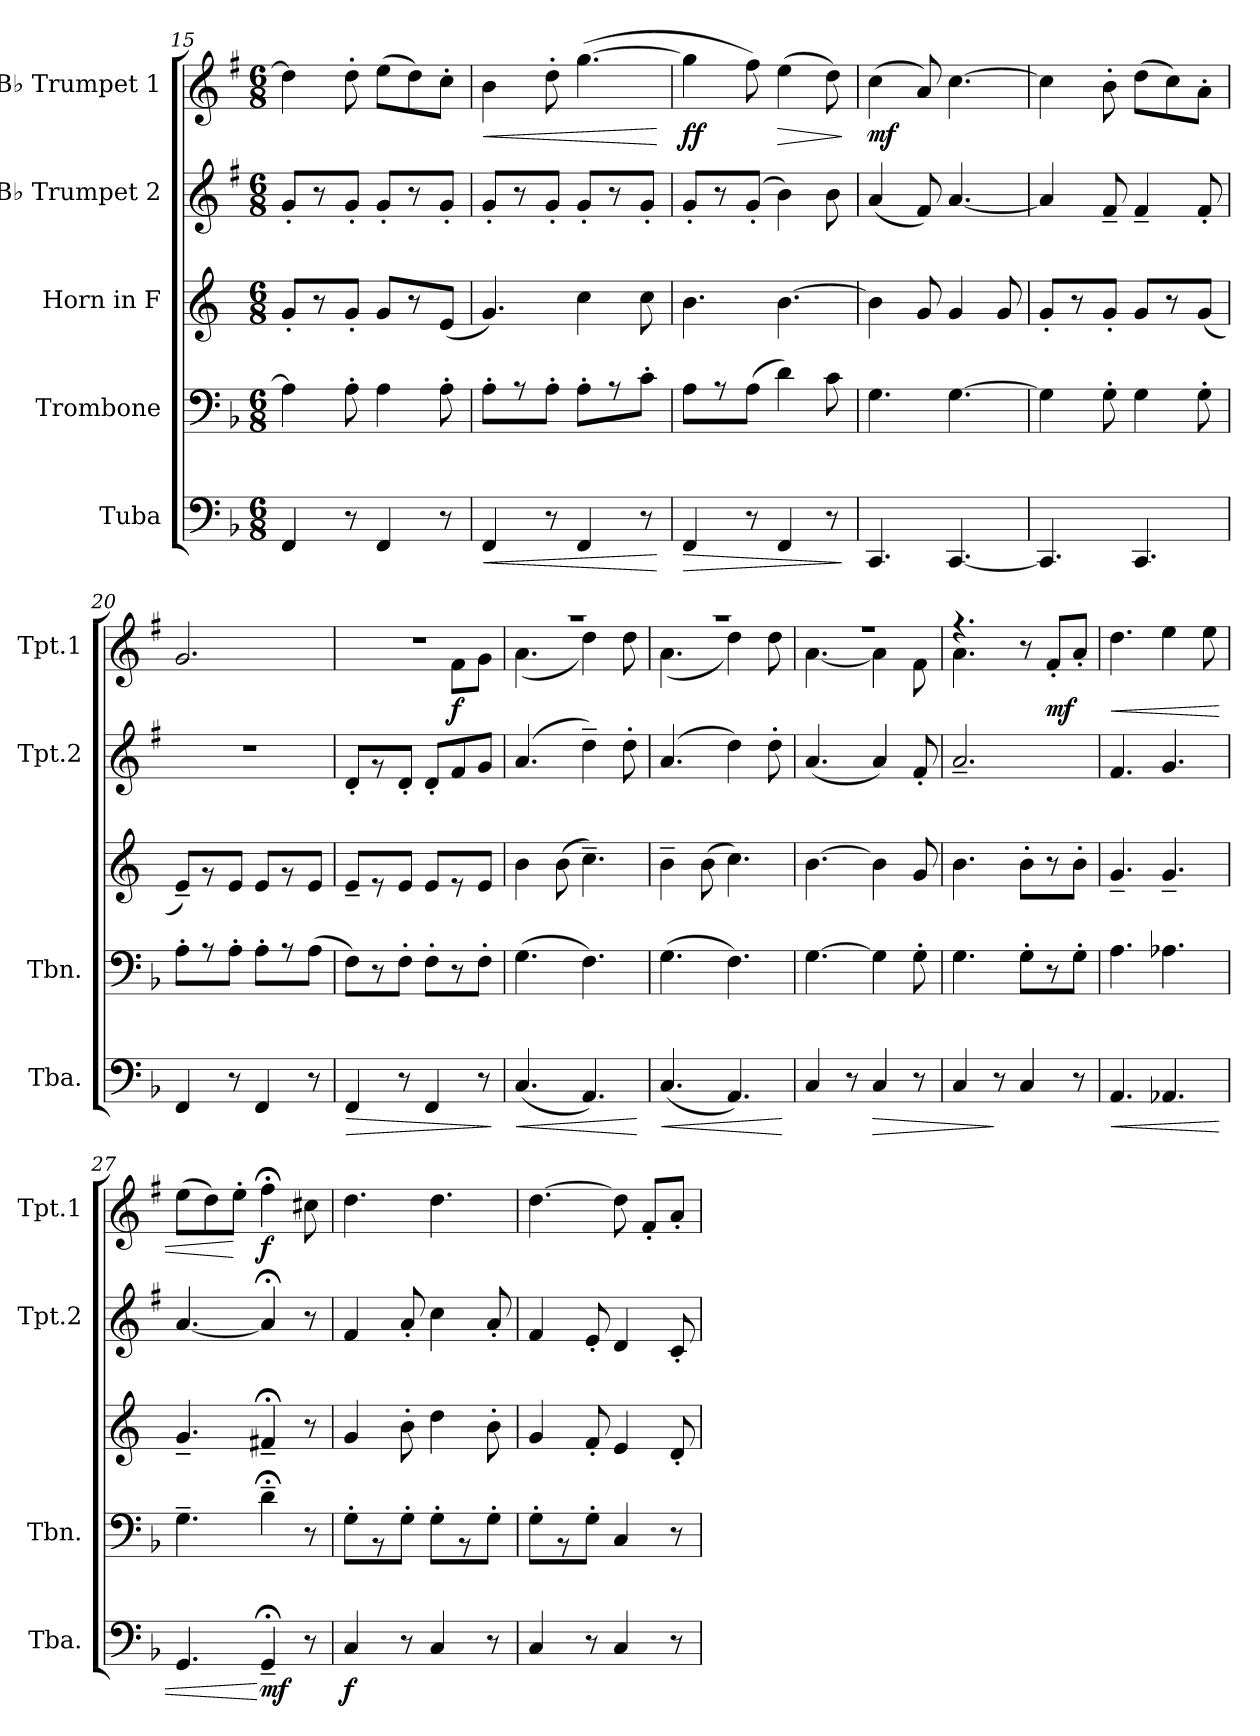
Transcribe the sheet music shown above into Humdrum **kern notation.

**kern	**dynam	**kern	**kern	**kern	**kern	**dynam
*part5	*part5	*part4	*part3	*part2	*part1	*part1
*staff5	*staff5	*staff4	*staff3	*staff2	*staff1	*staff1
*I"Tuba	*	*I"Trombone	*I"Horn in F	*I"B♭ Trumpet 2	*I"B♭ Trumpet 1	*
*I'Tba.	*	*I'Tbn.	*	*I'Tpt.2	*I'Tpt.1	*
*clefF4	*	*clefF4	*clefG2	*clefG2	*clefG2	*
*	*	*	*ITrd4c7	*ITrd1c2	*ITrd1c2	*
*k[b-]	*	*k[b-]	*k[b-]	*k[b-]	*k[b-]	*
*M6/8	*	*M6/8	*M6/8	*M6/8	*M6/8	*
=15	=15	=15	=15	=15	=15	=15
4FF/	.	4A\]	8c'/L	8f'/L	4cc\]	.
.	.	.	8r	8r	.	.
8r	.	8A'\	8c'/J	8f'/J	8cc'\	.
4FF/	.	4A\	8c/L	8f'/L	(8dd\L	.
.	.	.	8r	8r	8cc\)	.
8r	.	8A'\	(8A/J	8f'/J	8b-'\J	.
=16	=16	=16	=16	=16	=16	=16
!	!LO:HP:b	!	!	!	!	!LO:HP:b
4FF/	<	8A'\L	4.c/)	8f'/L	4a\	<
.	.	8r	.	8r	.	.
8r	.	8A'\J	.	8f'/J	8cc'\	.
4FF/	.	8A'\L	4f\	8f'/L	([4.ff\	.
.	.	8r	.	8r	.	.
8r	.	8c'\J	8f\	8f'/J	.	.
.	[	.	.	.	.	[
=17	=17	=17	=17	=17	=17	=17
!	!LO:HP:b	!	!	!	!	!LO:DY:b
4FF/	>	8A\L	4.e\	8f'/L	4ff\]	ff
.	.	8r	.	8r	.	.
8r	.	(8A\J	.	(8f'/J	8ee\)	.
!	!	!	!	!	!	!LO:HP:b
4FF/	.	4d\)	[4.e\	4a\)	(4dd\	>
8r	.	8c\	.	8a\	8cc\)	.
.	]	.	.	.	.	]
!!LO:LB:g=z
=18	=18	=18	=18	=18	=18	=18
!	!	!	!	!	!	!LO:DY:b
4.CC/	.	4.G\	4e\]	(4g/	(4b-\	mf
.	.	.	8c/	8e/)	8g/)	.
[4.CC/	.	[4.G\	4c/	[4.g/	[4.b-\	.
.	.	.	8c/	.	.	.
=19	=19	=19	=19	=19	=19	=19
4.CC/]	.	4G\]	8c'/L	4g/]	4b-\]	.
.	.	.	8r	.	.	.
.	.	8G'\	8c'/J	8e~/	8a'\	.
4.CC/	.	4G\	8c/L	4e~/	(8cc\L	.
.	.	.	8r	.	8b-\)	.
.	.	8G'\	(8c/J	8e'/	8g'\J	.
=20	=20	=20	=20	=20	=20	=20
4FF/	.	8A'\L	8A~/L)	2.r	2.f/	.
.	.	8r	8rg	.	.	.
8r	.	8A'\J	8A/J	.	.	.
4FF/	.	8A'\L	8A/L	.	.	.
.	.	8r	8rg	.	.	.
8r	.	(8A\J	8A/J	.	.	.
=21	=21	=21	=21	=21	=21	=21
!	!LO:HP:b	!	!	!	!	!
*	*	*	*	*	*^	*
4FF/	>	8F\L)	8A~/L	8c'/L	2.r	2ryy	.
.	.	8r	8r	8rg	.	.	.
8r	.	8F'\J	8A/J	8c'/J	.	.	.
4FF/	.	8F'\L	8A/L	8c'/L	.	.	.
!	!	!	!	!	!	!	!LO:DY:b
.	.	8r	8r	8e/	.	8e\L	f
8r	.	8F'\J	8A/J	8f/J	.	8f\J	.
*	*	*	*	*	*v	*v	*
.	]	.	.	.	.	.
=22	=22	=22	=22	=22	=22	=22
!	!LO:HP:b	!	!	!	!	!
*	*	*	*	*	*^	*
(4.C/	<	(4.G\	4e\	(4.g/	2.r	(4.g\	.
.	.	.	(8e\	.	.	.	.
4.AA/)	.	4.F\)	4.f~\)	4cc~\)	.	4cc\)	.
.	.	.	.	8cc'\	.	8cc\	.
*	*	*	*	*	*v	*v	*
.	[	.	.	.	.	.
=23	=23	=23	=23	=23	=23	=23
!	!LO:HP:b	!	!	!	!	!
*	*	*	*	*	*^	*
(4.C/	<	(4.G\	4e~\	(4.g/	2.r	(4.g\	.
.	.	.	(8e\	.	.	.	.
4.AA/)	.	4.F\)	4.f\)	4cc\)	.	4cc\)	.
.	.	.	.	8cc'\	.	8cc\	.
*	*	*	*	*	*v	*v	*
.	[	.	.	.	.	.
=24	=24	=24	=24	=24	=24	=24
*	*	*	*	*	*^	*
4C/	.	[4.G\	[4.e\	(4.g/	2.r	[4.g\	.
8r	.	.	.	.	.	.	.
!	!LO:HP:b	!	!	!	!	!	!
4C/	>	4G\]	4e\]	4g/)	.	4g\]	.
8r	.	8G'\	8c/	8e'/	.	8e\	.
!!LO:PB:g=z	!!
=25	=25	=25	=25	=25	=25	=25	=25
4C/	.	4.G\	4.e\	2.g~/	4.r	4.g\	.
8r	]	.	.	.	.	.	.
4C/	.	8G'\L	8e'\L	.	8r	8rgyy	.
!	!	!	!	!	!	!	!LO:DY:b
.	.	8r	8r	.	8e'/L	4reyy	mf
8r	.	8G'\J	8e'\J	.	8g'/J	.	.
*	*	*	*	*	*v	*v	*
=26	=26	=26	=26	=26	=26	=26
!	!LO:HP:b	!	!	!	!	!LO:HP:b
4.AA/	<	4.A\	4.c~/	4.e/	4.cc\	<
4.AA-X/	.	4.A-X\	4.c~/	4.f/	4dd\	.
.	.	.	.	.	8dd\	.
=27	=27	=27	=27	=27	=27	=27
4.GG/	.	4.G~\	4.c~/	[4.g/	(8dd\L	.
.	.	.	.	.	8cc\)	.
.	.	.	.	.	8dd'\J	[
!	!LO:DY:n=1:b	!	!	!	!	!LO:DY:b
4GG;<~/	[ mf	4d;<~\	4Bn;<~/	4g;</]	4ee;<\	f
8r	.	8r	8r	8r	8bn\	.
=28	=28	=28	=28	=28	=28	=28
!	!LO:DY:b	!	!	!	!	!
4C/	f	8G'\L	4c/	4e/	4.cc\	.
.	.	8rBB	.	.	.	.
8r	.	8G'\J	8e'\	8g'/	.	.
4C/	.	8G'\L	4g\	4b-\	4.cc\	.
.	.	8rBB	.	.	.	.
8r	.	8G'\J	8e'\	8g'/	.	.
=29	=29	=29	=29	=29	=29	=29
*	*	*	*	*	*^	*
4C/	.	8G'\L	4c/	4e/	[4.cc\	2ryy	.
.	.	8rBB	.	.	.	.	.
8r	.	8G'\J	8B-'/	8d'/	.	.	.
4C/	.	4C/	4A/	4c/	8cc\]	.	.
.	.	.	.	.	8e'/L	4reyy	.
8r	.	8r	8G'/	8B-'/	8g'/J	.	.
*	*	*	*	*	*v	*v	*
=	=	=	=	=	=	=
*-	*-	*-	*-	*-	*-	*-
